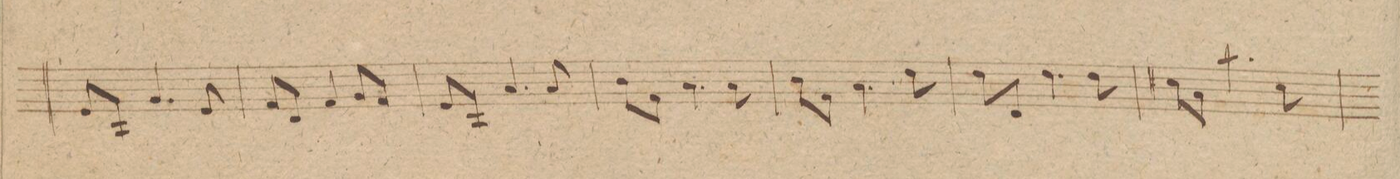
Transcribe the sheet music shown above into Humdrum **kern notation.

**kern	**dynam
*I"Violino. 1mo	*
*clefG2	*
*k[b-]	*
*met(c|)	*
*M3/4	*
8e/L	.
8A/J	.
4.g/	.
8e/	.
=131	=131
8f/L	.
8d/J	.
4f/	.
8g/L	.
8f/J	.
=132	=132
8e/L	.
8A/J	.
4.a/	.
8a/	.
=133	=133
8b-\L	.
8f\J	.
4.a\	.
8a\	.
=134	=134
8b-\L	.
8f\J	.
4.a\	.
8dd\	.
=135	=135
8dd\L	.
8d/J	.
4.dd\	.
8dd\	.
=136	=136
8cc#X\L	.
8a\J	.
4.aa\	.
8cc#\	.
=137	=137
*-	*-
